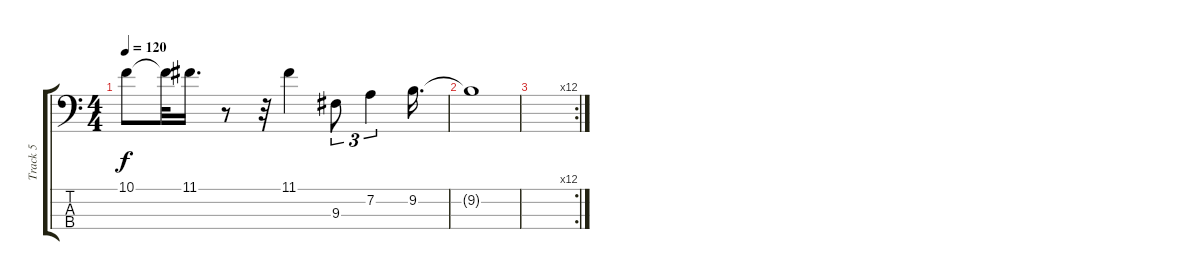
\track ("Track 5" "Track 5") {instrument acousticbass}
\staff {score tabs}
\tuning (G2 D2 A1 E1) {hide}
\ts (4 4)
\tempo 120
\clef f4
\ks c
10.1{t}.8{dy f} 10.1{t}.32 11.1.16{d} r.8 r.32 11.1.4 9.3.8{tu (3 2)} 7.2.4{tu (3 2)} 9.2.16{d} |
9.2{t}.1 |
\rc 12
